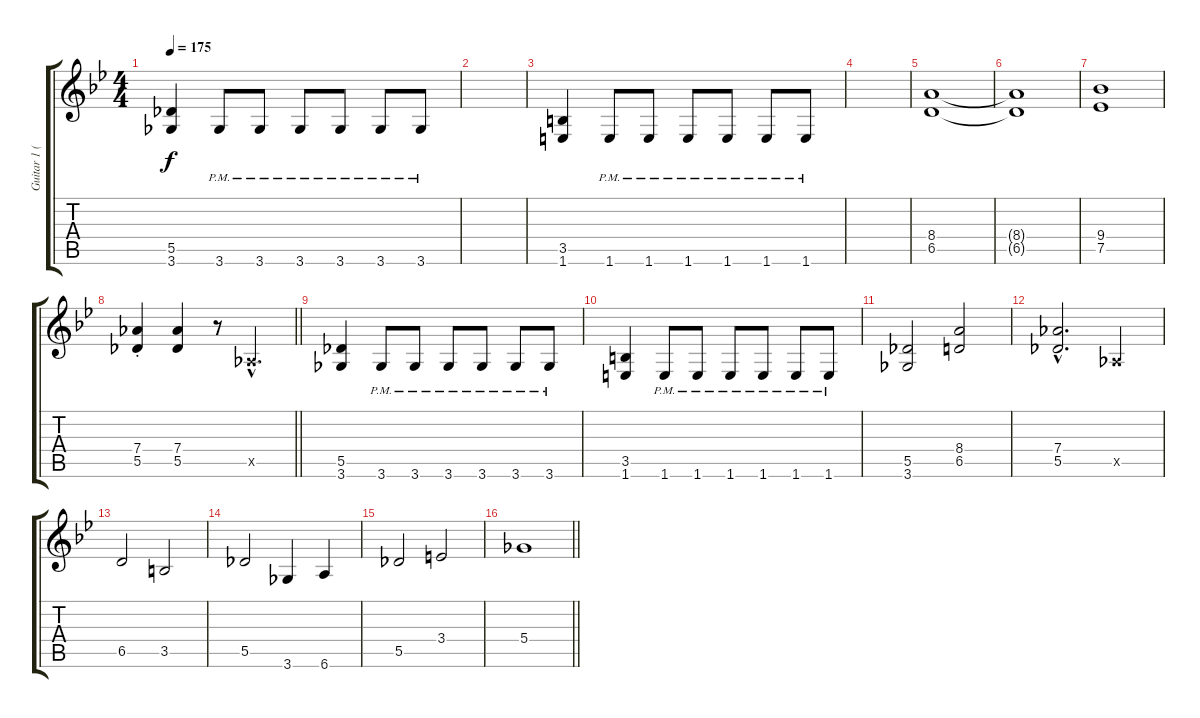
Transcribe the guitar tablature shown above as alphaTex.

\track ("Guitar 1 (SheJa)" "Guitar 1 (") {instrument distortionguitar}
\staff {score tabs}
\tuning (Eb4 Bb3 Gb3 Db3 Ab2 Eb2) {hide}
\ts (4 4)
\tempo 175
\clef g2
\ks bb
(5.5 3.6).4{dy f} 3.6{pm}.8 3.6{pm}.8 3.6{pm}.8 3.6{pm}.8 3.6{pm}.8 3.6{pm}.8 |
|
(3.5 1.6).4 1.6{pm}.8 1.6{pm}.8 1.6{pm}.8 1.6{pm}.8 1.6{pm}.8 1.6{pm}.8 |
|
(8.4 6.5).1 |
(8.4{t} 6.5{t}).1 |
(9.4 7.5).1 |
\barLineRight lightlight
(7.4{st} 5.5{st}).4 (7.4 5.5).4 r.8 0.5{hac x}.4{d} |
(5.5 3.6).4 3.6{pm}.8 3.6{pm}.8 3.6{pm}.8 3.6{pm}.8 3.6{pm}.8 3.6{pm}.8 |
(3.5 1.6).4 1.6{pm}.8 1.6{pm}.8 1.6{pm}.8 1.6{pm}.8 1.6{pm}.8 1.6{pm}.8 |
(5.5 3.6).2 (8.4 6.5).2 |
(7.4{hac} 5.5{hac}).2{d} 0.5{x}.4 |
6.5.2 3.5.2 |
5.5.2 3.6.4 6.6.4 |
5.5.2 3.4.2 |
\barLineRight lightlight
5.4.1
